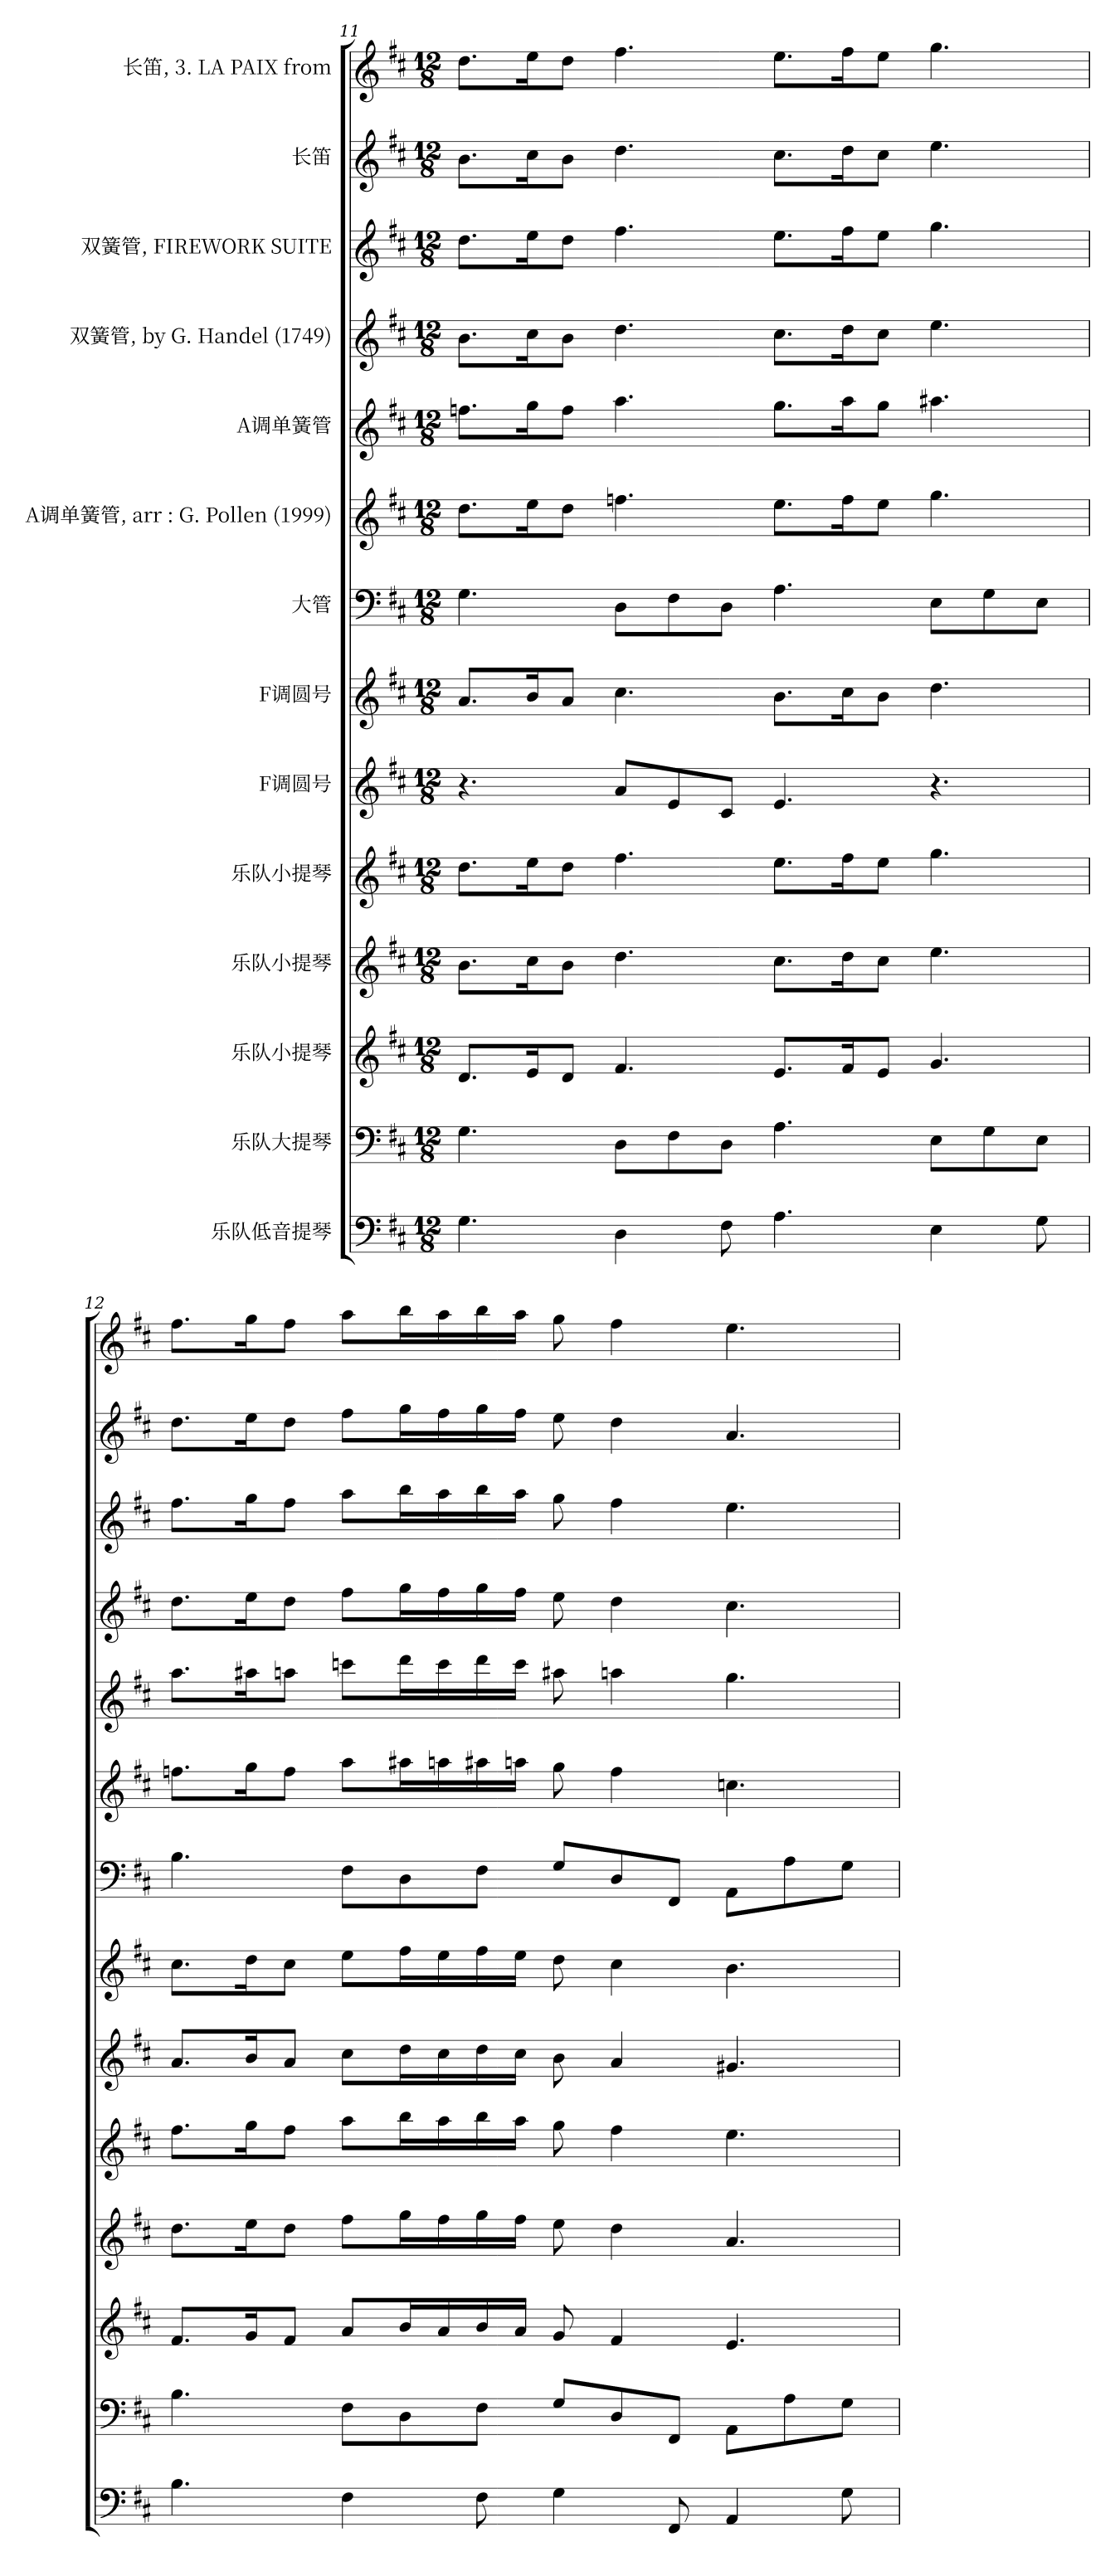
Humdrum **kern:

**kern	**kern	**kern	**kern	**kern	**kern	**kern	**kern	**kern	**kern	**kern	**kern	**kern	**kern
*part14	*part13	*part12	*part11	*part10	*part9	*part8	*part7	*part6	*part5	*part4	*part3	*part2	*part1
*staff14	*staff13	*staff12	*staff11	*staff10	*staff9	*staff8	*staff7	*staff6	*staff5	*staff4	*staff3	*staff2	*staff1
*I"乐队低音提琴	*I"乐队大提琴	*I"乐队小提琴	*I"乐队小提琴	*I"乐队小提琴	*I"F调圆号	*I"F调圆号	*I"大管	*I"A调单簧管, arr : G. Pollen (1999)	*I"A调单簧管	*I"双簧管, by G. Handel (1749)	*I"双簧管, FIREWORK SUITE	*I"长笛	*I"长笛, 3. LA PAIX from
!!LO:PB:g=z
*clefF4	*clefF4	*clefG2	*clefG2	*clefG2	*clefG2	*clefG2	*clefF4	*clefG2	*clefG2	*clefG2	*clefG2	*clefG2	*clefG2
*ITrd7c12	*	*	*	*	*ITrd4c7	*ITrd4c7	*	*ITrd2c3	*ITrd2c3	*	*	*	*
*k[f#c#]	*k[f#c#]	*k[f#c#]	*k[f#c#]	*k[f#c#]	*k[f#]	*k[f#]	*k[f#c#]	*k[f#c#g#d#a#]	*k[f#c#g#d#a#]	*k[f#c#]	*k[f#c#]	*k[f#c#]	*k[f#c#]
*M12/8	*M12/8	*M12/8	*M12/8	*M12/8	*M12/8	*M12/8	*M12/8	*M12/8	*M12/8	*M12/8	*M12/8	*M12/8	*M12/8
*MM52	*MM52	*MM52	*MM52	*MM52	*MM52	*MM52	*MM52	*MM52	*MM52	*MM52	*MM52	*MM52	*MM52
=11	=11	=11	=11	=11	=11	=11	=11	=11	=11	=11	=11	=11	=11
4.GG\	4.G\	8.d/L	8.b\L	8.dd\L	4.r	8.d/L	4.G\	8.b\L	8.ddn\L	8.b\L	8.dd\L	8.b\L	8.dd\L
.	.	16e/K	16cc#\K	16ee\K	.	16e/K	.	16cc#\K	16ee\K	16cc#\K	16ee\K	16cc#\K	16ee\K
.	.	8d/J	8b\J	8dd\J	.	8d/J	.	8b\J	8dd\J	8b\J	8dd\J	8b\J	8dd\J
4DD\	8D\L	4.f#/	4.dd\	4.ff#\	8d/L	4.f#\	8D\L	4.ddn\	4.ff#\	4.dd\	4.ff#\	4.dd\	4.ff#\
.	8F#\	.	.	.	8A/	.	8F#\	.	.	.	.	.	.
8FF#\	8D\J	.	.	.	8F#/J	.	8D\J	.	.	.	.	.	.
4.AA\	4.A\	8.e/L	8.cc#\L	8.ee\L	4.A/	8.e\L	4.A\	8.cc#\L	8.ee\L	8.cc#\L	8.ee\L	8.cc#\L	8.ee\L
.	.	16f#/K	16dd\K	16ff#\K	.	16f#\K	.	16dd\K	16ff#\K	16dd\K	16ff#\K	16dd\K	16ff#\K
.	.	8e/J	8cc#\J	8ee\J	.	8e\J	.	8cc#\J	8ee\J	8cc#\J	8ee\J	8cc#\J	8ee\J
4EE\	8E\L	4.g/	4.ee\	4.gg\	4.r	4.g\	8E\L	4.ee\	4.ff##X\	4.ee\	4.gg\	4.ee\	4.gg\
.	8G\	.	.	.	.	.	8G\	.	.	.	.	.	.
8GG\	8E\J	.	.	.	.	.	8E\J	.	.	.	.	.	.
=12	=12	=12	=12	=12	=12	=12	=12	=12	=12	=12	=12	=12	=12
*	*	*	*	*	*	*	*	*	*	*	*	*	*MM50
4.BB\	4.B\	8.f#/L	8.dd\L	8.ff#\L	8.d/L	8.f#\L	4.B\	8.ddn\L	8.ff#\L	8.dd\L	8.ff#\L	8.dd\L	8.ff#\L
.	.	16g/K	16ee\K	16gg\K	16e/K	16g\K	.	16ee\K	16ff##X\K	16ee\K	16gg\K	16ee\K	16gg\K
.	.	8f#/J	8dd\J	8ff#\J	8d/J	8f#\J	.	8dd\J	8ff#X\J	8dd\J	8ff#\J	8dd\J	8ff#\J
*	*	*	*	*	*	*	*	*	*	*	*	*	*MM48
4FF#\	8F#\L	8a/L	8ff#\L	8aa\L	8f#\L	8a\L	8F#\L	8ff#\L	8aan\L	8ff#\L	8aa\L	8ff#\L	8aa\L
.	8D\	16b/L	16gg\L	16bb\L	16g\L	16b\L	8D\	16ff##X\L	16bb\L	16gg\L	16bb\L	16gg\L	16bb\L
.	.	16a/	16ff#\	16aa\	16f#\	16a\	.	16ff#X\	16aa\	16ff#\	16aa\	16ff#\	16aa\
8FF#\	8F#\J	16b/	16gg\	16bb\	16g\	16b\	8F#\J	16ff##X\	16bb\	16gg\	16bb\	16gg\	16bb\
.	.	16a/JJ	16ff#\JJ	16aa\JJ	16f#\JJ	16a\JJ	.	16ff#X\JJ	16aa\JJ	16ff#\JJ	16aa\JJ	16ff#\JJ	16aa\JJ
*	*	*	*	*	*	*	*	*	*	*	*	*	*MM46
4GG\	8G/L	8g/	8ee\	8gg\	8e\	8g\	8G/L	8ee\	8ff##X\	8ee\	8gg\	8ee\	8gg\
*	*	*	*	*	*	*	*	*	*	*	*	*	*MM42
.	8D/	4f#/	4dd\	4ff#\	4d/	4f#\	8D/	4dd\	4ff#X\	4dd\	4ff#\	4dd\	4ff#\
8FFF#/	8FF#/J	.	.	.	.	.	8FF#/J	.	.	.	.	.	.
*	*	*	*	*	*	*	*	*	*	*	*	*	*MM38
4AAA/	8AA\L	4.e/	4.a/	4.ee\	4.c#X/	4.e\	8AA\L	4.an\	4.ee\	4.cc#\	4.ee\	4.a/	4.ee\
.	8A\	.	.	.	.	.	8A\	.	.	.	.	.	.
8GG\	8G\J	.	.	.	.	.	8G\J	.	.	.	.	.	.
=	=	=	=	=	=	=	=	=	=	=	=	=	=
*-	*-	*-	*-	*-	*-	*-	*-	*-	*-	*-	*-	*-	*-
